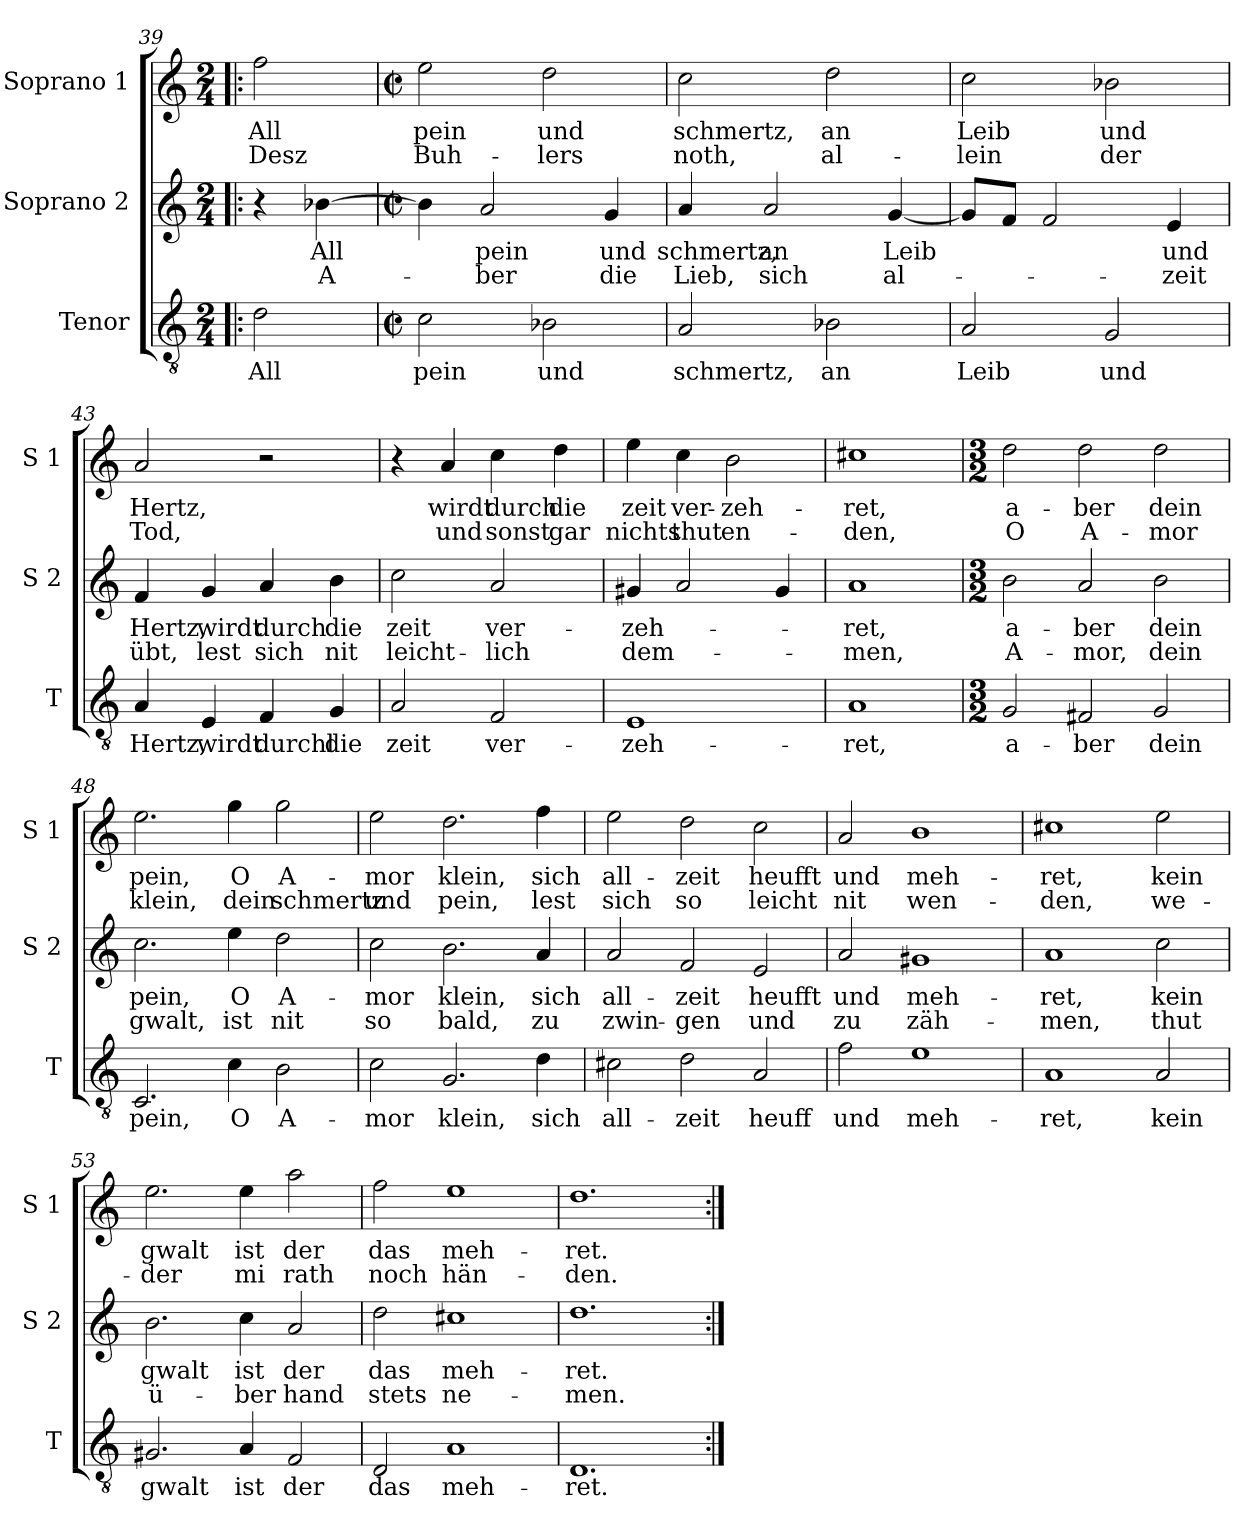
**kern	**text	**kern	**text	**text	**kern	**text	**text
*part3	*part3	*part2	*part2	*part2	*part1	*part1	*part1
*staff3	*staff3	*staff2	*staff2	*staff2	*staff1	*staff1	*staff1
*I"Tenor	*	*I"Soprano 2	*	*	*I"Soprano 1	*	*
*I'T	*	*I'S 2	*	*	*I'S 1	*	*
*clefGv2	*	*clefG2	*	*	*clefG2	*	*
*k[]	*	*k[]	*	*	*k[]	*	*
*C:	*	*C:	*	*	*C:	*	*
*M2/4	*	*M2/4	*	*	*M2/4	*	*
=39!|:	=39!|:	=39!|:	=39!|:	=39!|:	=39!|:	=39!|:	=39!|:
!	!LO:LY:b	!	!	!	!	!LO:LY:b	!LO:LY:b
2d\	All	4r	.	.	2ff\	All	Desz
!	!	!	!LO:LY:b	!LO:LY:b	!	!	!
.	.	[4b-X\	All	A-	.	.	.
=40	=40	=40	=40	=40	=40	=40	=40
*M2/2	*	*M2/2	*	*	*M2/2	*	*
*met(c|)	*	*met(c|)	*	*	*met(c|)	*	*
!	!LO:LY:b	!	!	!	!	!LO:LY:b	!LO:LY:b
2c\	pein	4b-\]	.	.	2ee\	pein	Buh-
!	!	!	!LO:LY:b	!LO:LY:b	!	!	!
.	.	2a/	pein	-ber	.	.	.
!	!LO:LY:b	!	!	!	!	!LO:LY:b	!LO:LY:b
2B-X\	und	.	.	.	2dd\	und	-lers
!	!	!	!LO:LY:b	!LO:LY:b	!	!	!
.	.	4g/	und	die	.	.	.
!!LO:LB:g=z
=41	=41	=41	=41	=41	=41	=41	=41
!	!LO:LY:b	!	!LO:LY:b	!LO:LY:b	!	!LO:LY:b	!LO:LY:b
2A/	schmertz,	4a/	schmertz,	Lieb,	2cc\	schmertz,	noth,
!	!	!	!LO:LY:b	!LO:LY:b	!	!	!
.	.	2a/	an	sich	.	.	.
!	!LO:LY:b	!	!	!	!	!LO:LY:b	!LO:LY:b
2B-X\	an	.	.	.	2dd\	an	al-
!	!	!	!LO:LY:b	!LO:LY:b	!	!	!
.	.	[4g/	Leib	al-	.	.	.
=42	=42	=42	=42	=42	=42	=42	=42
!	!LO:LY:b	!	!	!	!	!LO:LY:b	!LO:LY:b
2A/	Leib	8g/L]	.	.	2cc\	Leib	-lein
.	.	8f/J	.	.	.	.	.
.	.	2f/	.	.	.	.	.
!	!LO:LY:b	!	!	!	!	!LO:LY:b	!LO:LY:b
2G/	und	.	.	.	2b-X\	und	der
!	!	!	!LO:LY:b	!LO:LY:b	!	!	!
.	.	4e/	und	-zeit	.	.	.
=43	=43	=43	=43	=43	=43	=43	=43
!	!LO:LY:b	!	!LO:LY:b	!LO:LY:b	!	!LO:LY:b	!LO:LY:b
4A/	Hertz,	4f/	Hertz,	übt,	2a/	Hertz,	Tod,
!	!LO:LY:b	!	!LO:LY:b	!LO:LY:b	!	!	!
4E/	wirdt	4g/	wirdt	lest	.	.	.
!	!LO:LY:b	!	!LO:LY:b	!LO:LY:b	!	!	!
4F/	durchl	4a/	durch	sich	2r	.	.
!	!LO:LY:b	!	!LO:LY:b	!LO:LY:b	!	!	!
4G/	die	4b\	die	nit	.	.	.
=44	=44	=44	=44	=44	=44	=44	=44
!	!LO:LY:b	!	!LO:LY:b	!LO:LY:b	!	!	!
2A/	zeit	2cc\	zeit	leicht-	4r	.	.
!	!	!	!	!	!	!LO:LY:b	!LO:LY:b
.	.	.	.	.	4a/	wirdt	und
!	!LO:LY:b	!	!LO:LY:b	!LO:LY:b	!	!LO:LY:b	!LO:LY:b
2F/	ver-	2a/	ver-	-lich	4cc\	durch	sonst
!	!	!	!	!	!	!LO:LY:b	!LO:LY:b
.	.	.	.	.	4dd\	die	gar
=45	=45	=45	=45	=45	=45	=45	=45
!	!LO:LY:b	!	!LO:LY:b	!LO:LY:b	!	!LO:LY:b	!LO:LY:b
1E	-zeh-	4g#X/	-zeh-	dem-	4ee\	zeit	nichts
!	!	!	!	!	!	!LO:LY:b	!LO:LY:b
.	.	2a/	.	.	4cc\	ver-	thut
!	!	!	!	!	!	!LO:LY:b	!LO:LY:b
.	.	.	.	.	2b\	-zeh-	en-
.	.	4g#/	.	.	.	.	.
!!LO:LB:g=z
=46	=46	=46	=46	=46	=46	=46	=46
!	!LO:LY:b	!	!LO:LY:b	!LO:LY:b	!	!LO:LY:b	!LO:LY:b
1A	-ret,	1a	-ret,	-men,	1cc#X	-ret,	-den,
=47	=47	=47	=47	=47	=47	=47	=47
*M3/2	*	*M3/2	*	*	*M3/2	*	*
!	!LO:LY:b	!	!LO:LY:b	!LO:LY:b	!	!LO:LY:b	!LO:LY:b
2G/	a-	2b\	a-	A-	2dd\	a-	O
!	!LO:LY:b	!	!LO:LY:b	!LO:LY:b	!	!LO:LY:b	!LO:LY:b
2F#X/	-ber	2a/	-ber	-mor,	2dd\	-ber	A-
!	!LO:LY:b	!	!LO:LY:b	!LO:LY:b	!	!LO:LY:b	!LO:LY:b
2G/	dein	2b\	dein	dein	2dd\	dein	-mor
=48	=48	=48	=48	=48	=48	=48	=48
!	!LO:LY:b	!	!LO:LY:b	!LO:LY:b	!	!LO:LY:b	!LO:LY:b
2.C/	pein,	2.cc\	pein,	gwalt,	2.ee\	pein,	klein,
!	!LO:LY:b	!	!LO:LY:b	!LO:LY:b	!	!LO:LY:b	!LO:LY:b
4c\	O	4ee\	O	ist	4gg\	O	dein
!	!LO:LY:b	!	!LO:LY:b	!LO:LY:b	!	!LO:LY:b	!LO:LY:b
2B\	A-	2dd\	A-	nit	2gg\	A-	schmertz
=49	=49	=49	=49	=49	=49	=49	=49
!	!LO:LY:b	!	!LO:LY:b	!LO:LY:b	!	!LO:LY:b	!LO:LY:b
2c\	-mor	2cc\	-mor	so	2ee\	-mor	und
!	!LO:LY:b	!	!LO:LY:b	!LO:LY:b	!	!LO:LY:b	!LO:LY:b
2.G/	klein,	2.b\	klein,	bald,	2.dd\	klein,	pein,
!	!LO:LY:b	!	!LO:LY:b	!LO:LY:b	!	!LO:LY:b	!LO:LY:b
4d\	sich	4a/	sich	zu	4ff\	sich	lest
=50	=50	=50	=50	=50	=50	=50	=50
!	!LO:LY:b	!	!LO:LY:b	!LO:LY:b	!	!LO:LY:b	!LO:LY:b
2c#X\	all-	2a/	all-	zwin-	2ee\	all-	sich
!	!LO:LY:b	!	!LO:LY:b	!LO:LY:b	!	!LO:LY:b	!LO:LY:b
2d\	-zeit	2f/	-zeit	-gen	2dd\	-zeit	so
!	!LO:LY:b	!	!LO:LY:b	!LO:LY:b	!	!LO:LY:b	!LO:LY:b
2A/	heuff	2e/	heufft	und	2cc\	heufft	leicht
!!LO:LB:g=z
=51	=51	=51	=51	=51	=51	=51	=51
!	!LO:LY:b	!	!LO:LY:b	!LO:LY:b	!	!LO:LY:b	!LO:LY:b
2f\	und	2a/	und	zu	2a/	und	nit
!	!LO:LY:b	!	!LO:LY:b	!LO:LY:b	!	!LO:LY:b	!LO:LY:b
1e	meh-	1g#X	meh-	zäh-	1b	meh-	wen-
=52	=52	=52	=52	=52	=52	=52	=52
!	!LO:LY:b	!	!LO:LY:b	!LO:LY:b	!	!LO:LY:b	!LO:LY:b
1A	-ret,	1a	-ret,	-men,	1cc#X	-ret,	-den,
!	!LO:LY:b	!	!LO:LY:b	!LO:LY:b	!	!LO:LY:b	!LO:LY:b
2A/	kein	2cc\	kein	thut	2ee\	kein	we-
=53	=53	=53	=53	=53	=53	=53	=53
!	!LO:LY:b	!	!LO:LY:b	!LO:LY:b	!	!LO:LY:b	!LO:LY:b
2.G#X/	gwalt	2.b\	gwalt	ü-	2.ee\	gwalt	-der
!	!LO:LY:b	!	!LO:LY:b	!LO:LY:b	!	!LO:LY:b	!LO:LY:b
4A/	ist	4cc\	ist	-ber	4ee\	ist	mi
!	!LO:LY:b	!	!LO:LY:b	!LO:LY:b	!	!LO:LY:b	!LO:LY:b
2F/	der	2a/	der	hand	2aa\	der	rath
=54	=54	=54	=54	=54	=54	=54	=54
!	!LO:LY:b	!	!LO:LY:b	!LO:LY:b	!	!LO:LY:b	!LO:LY:b
2D/	das	2dd\	das	stets	2ff\	das	noch
!	!LO:LY:b	!	!LO:LY:b	!LO:LY:b	!	!LO:LY:b	!LO:LY:b
1A	meh-	1cc#X	meh-	ne-	1ee	meh-	hän-
=55	=55	=55	=55	=55	=55	=55	=55
!	!LO:LY:b	!	!LO:LY:b	!LO:LY:b	!	!LO:LY:b	!LO:LY:b
1.D	-ret.	1.dd	-ret.	-men.	1.dd	-ret.	-den.
=:|!	=:|!	=:|!	=:|!	=:|!	=:|!	=:|!	=:|!
*-	*-	*-	*-	*-	*-	*-	*-
